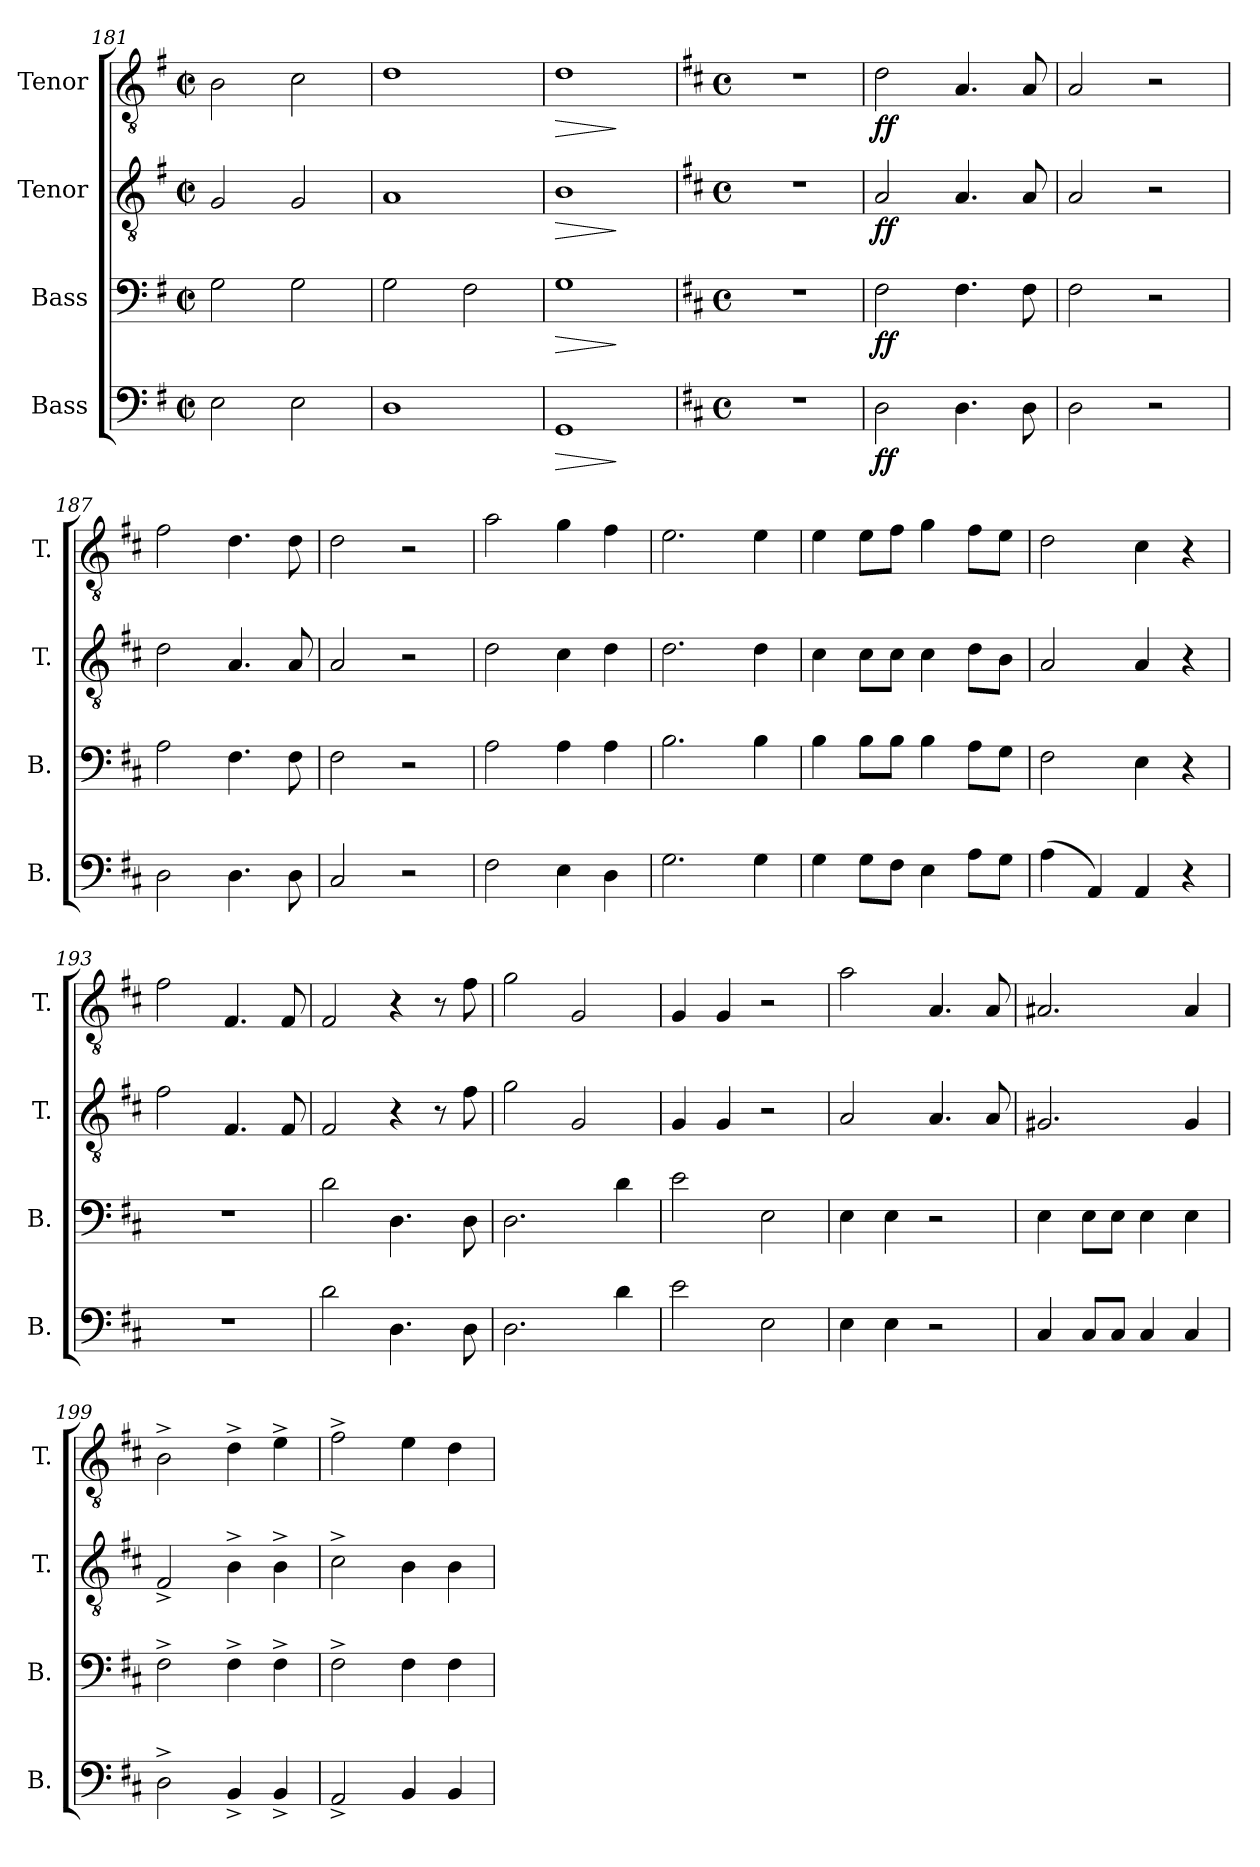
**kern	**dynam	**kern	**dynam	**kern	**dynam	**kern	**dynam
*part4	*part4	*part3	*part3	*part2	*part2	*part1	*part1
*staff4	*staff4	*staff3	*staff3	*staff2	*staff2	*staff1	*staff1
*I"Bass	*	*I"Bass	*	*I"Tenor	*	*I"Tenor	*
*I'B.	*	*I'B.	*	*I'T.	*	*I'T.	*
*clefF4	*	*clefF4	*	*clefGv2	*	*clefGv2	*
*k[f#]	*	*k[f#]	*	*k[f#]	*	*k[f#]	*
*M2/2	*	*M2/2	*	*M2/2	*	*M2/2	*
*met(c|)	*	*met(c|)	*	*met(c|)	*	*met(c|)	*
=181	=181	=181	=181	=181	=181	=181	=181
2E\	.	2G\	.	2G/	.	2B\	.
2E\	.	2G\	.	2G/	.	2c\	.
=182	=182	=182	=182	=182	=182	=182	=182
1D	.	2G\	.	1A	.	1d	.
.	.	2F#\	.	.	.	.	.
=183	=183	=183	=183	=183	=183	=183	=183
!	!LO:HP:b	!	!LO:HP:b	!	!LO:HP:b	!	!LO:HP:b
1GG	>	1G	>	1B	>	1d	>
.	]	.	]	.	]	.	]
=184	=184	=184	=184	=184	=184	=184	=184
*k[f#c#]	*	*k[f#c#]	*	*k[f#c#]	*	*k[f#c#]	*
*M4/4	*	*M4/4	*	*M4/4	*	*M4/4	*
*met(c)	*	*met(c)	*	*met(c)	*	*met(c)	*
1r	.	1r	.	1r	.	1r	.
=185	=185	=185	=185	=185	=185	=185	=185
*	*	*	*	*	*	*MM140	*
!	!LO:DY:b	!	!LO:DY:b	!	!LO:DY:b	!	!LO:DY:b
2D\	ff	2F#\	ff	2A/	ff	2d\	ff
4.D\	.	4.F#\	.	4.A/	.	4.A/	.
8D\	.	8F#\	.	8A/	.	8A/	.
!!LO:PB:g=z
=186	=186	=186	=186	=186	=186	=186	=186
2D\	.	2F#\	.	2A/	.	2A/	.
2r	.	2r	.	2r	.	2r	.
=187	=187	=187	=187	=187	=187	=187	=187
2D\	.	2A\	.	2d\	.	2f#\	.
4.D\	.	4.F#\	.	4.A/	.	4.d\	.
8D\	.	8F#\	.	8A/	.	8d\	.
=188	=188	=188	=188	=188	=188	=188	=188
2C#/	.	2F#\	.	2A/	.	2d\	.
2r	.	2r	.	2r	.	2r	.
=189	=189	=189	=189	=189	=189	=189	=189
2F#\	.	2A\	.	2d\	.	2a\	.
4E\	.	4A\	.	4c#\	.	4g\	.
4D\	.	4A\	.	4d\	.	4f#\	.
=190	=190	=190	=190	=190	=190	=190	=190
2.G\	.	2.B\	.	2.d\	.	2.e\	.
4G\	.	4B\	.	4d\	.	4e\	.
=191	=191	=191	=191	=191	=191	=191	=191
4G\	.	4B\	.	4c#\	.	4e\	.
8G\L	.	8B\L	.	8c#\L	.	8e\L	.
8F#\J	.	8B\J	.	8c#\J	.	8f#\J	.
4E\	.	4B\	.	4c#\	.	4g\	.
8A\L	.	8A\L	.	8d\L	.	8f#\L	.
8G\J	.	8G\J	.	8B\J	.	8e\J	.
=192	=192	=192	=192	=192	=192	=192	=192
(4A\	.	2F#\	.	2A/	.	2d\	.
4AA/)	.	.	.	.	.	.	.
4AA/	.	4E\	.	4A/	.	4c#\	.
4r	.	4r	.	4r	.	4r	.
=193	=193	=193	=193	=193	=193	=193	=193
1r	.	1r	.	2f#\	.	2f#\	.
.	.	.	.	4.F#/	.	4.F#/	.
.	.	.	.	8F#/	.	8F#/	.
=194	=194	=194	=194	=194	=194	=194	=194
2d\	.	2d\	.	2F#/	.	2F#/	.
4.D\	.	4.D\	.	4r	.	4r	.
.	.	.	.	8r	.	8r	.
8D\	.	8D\	.	8f#\	.	8f#\	.
!!LO:LB:g=z
=195	=195	=195	=195	=195	=195	=195	=195
2.D\	.	2.D\	.	2g\	.	2g\	.
.	.	.	.	2G/	.	2G/	.
4d\	.	4d\	.	.	.	.	.
=196	=196	=196	=196	=196	=196	=196	=196
2e\	.	2e\	.	4G/	.	4G/	.
.	.	.	.	4G/	.	4G/	.
2E\	.	2E\	.	2r	.	2r	.
=197	=197	=197	=197	=197	=197	=197	=197
4E\	.	4E\	.	2A/	.	2a\	.
4E\	.	4E\	.	.	.	.	.
2r	.	2r	.	4.A/	.	4.A/	.
.	.	.	.	8A/	.	8A/	.
=198	=198	=198	=198	=198	=198	=198	=198
4C#/	.	4E\	.	2.G#X/	.	2.A#X/	.
8C#/L	.	8E\L	.	.	.	.	.
8C#/J	.	8E\J	.	.	.	.	.
4C#/	.	4E\	.	.	.	.	.
4C#/	.	4E\	.	4G#/	.	4A#/	.
=199	=199	=199	=199	=199	=199	=199	=199
2D^\	.	2F#^\	.	2F#^/	.	2B^\	.
4BB^/	.	4F#^\	.	4B^\	.	4d^\	.
4BB^/	.	4F#^\	.	4B^\	.	4e^\	.
=200	=200	=200	=200	=200	=200	=200	=200
2AA^/	.	2F#^\	.	2c#^\	.	2f#^\	.
4BB/	.	4F#\	.	4B\	.	4e\	.
4BB/	.	4F#\	.	4B\	.	4d\	.
=	=	=	=	=	=	=	=
*-	*-	*-	*-	*-	*-	*-	*-
